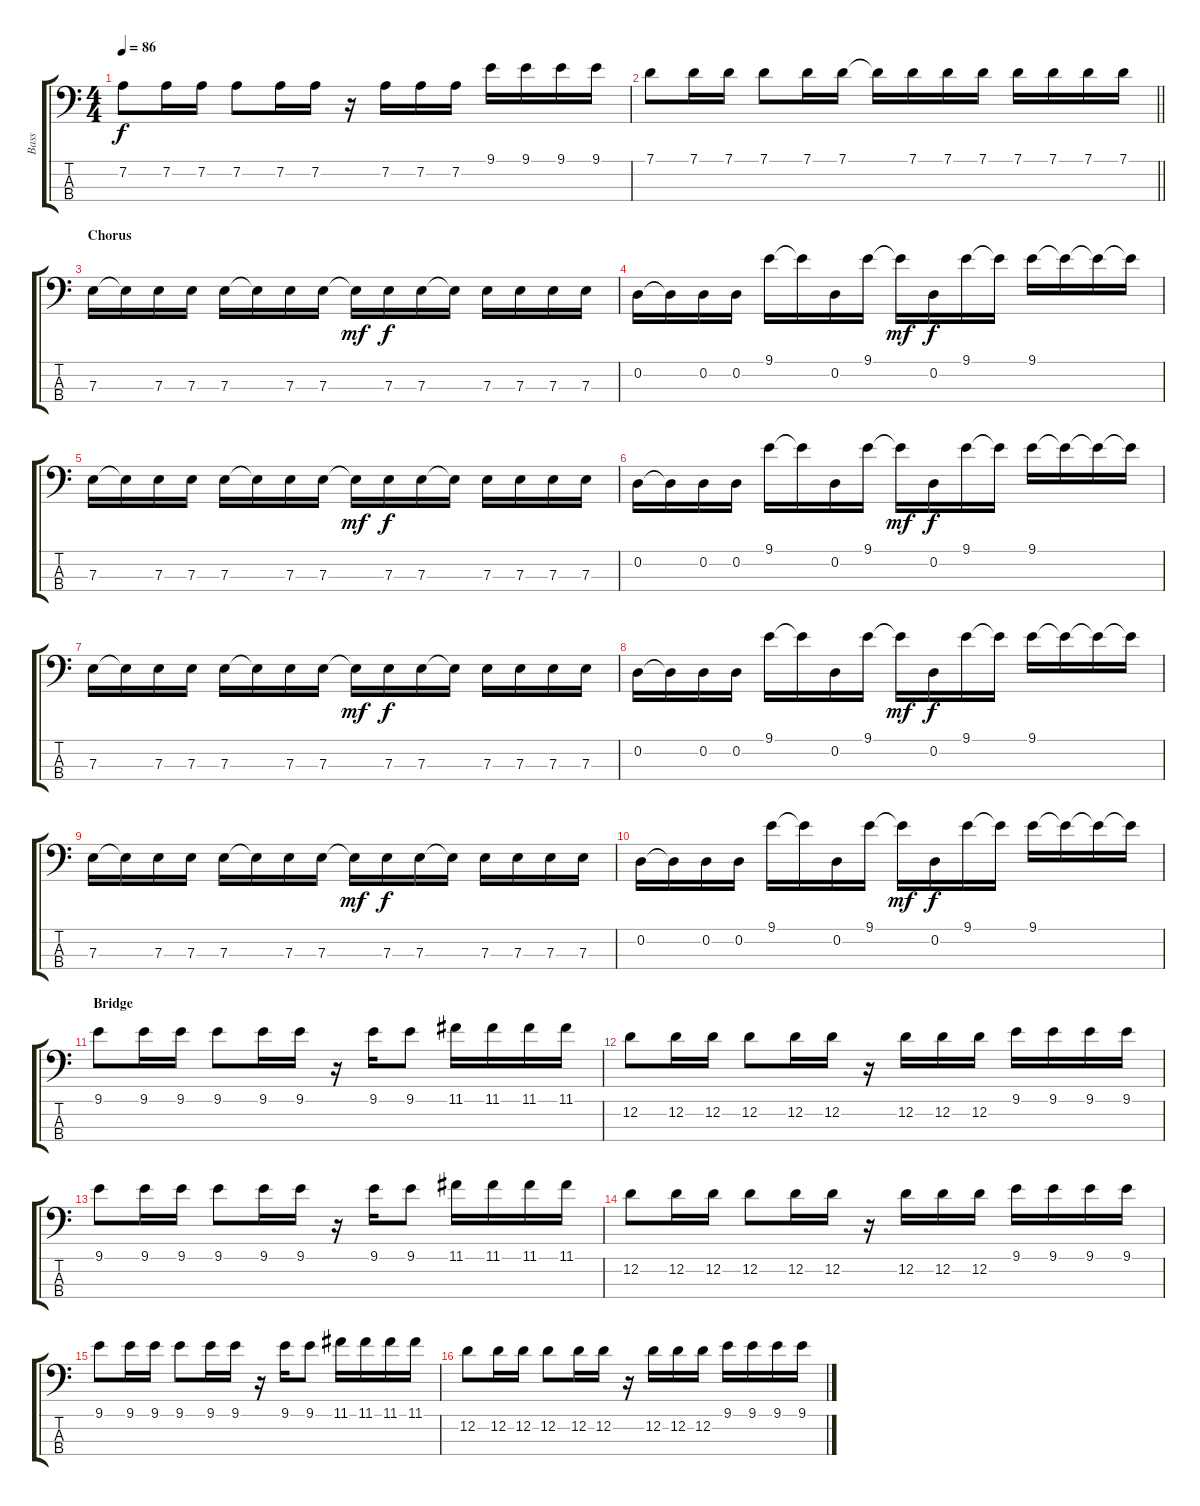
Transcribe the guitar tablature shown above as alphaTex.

\track ("Bass" "Bass") {instrument electricbassfinger}
\staff {score tabs}
\tuning (G2 D2 A1 E1) {hide}
\ts (4 4)
\tempo 86
\clef f4
\ks c
7.2.8{dy f} 7.2.16 7.2.16 7.2.8 7.2.16 7.2.16 r.16 7.2.16 7.2.16 7.2.16 9.1.16 9.1.16 9.1.16 9.1.16 |
\barLineRight lightlight
7.1.8 7.1.16 7.1.16 7.1.8 7.1.16 7.1.16 7.1{t}.16 7.1.16 7.1.16 7.1.16 7.1.16 7.1.16 7.1.16 7.1.16 |
\section ("" "Chorus")
7.3.16 7.3{t}.16 7.3.16 7.3.16 7.3.16 7.3{t}.16 7.3.16 7.3.16 7.3{t}.16{dy mf} 7.3.16{dy f} 7.3.16 7.3{t}.16 7.3.16 7.3.16 7.3.16 7.3.16 |
0.2.16 0.2{t}.16 0.2.16 0.2.16 9.1.16 9.1{t}.16 0.2.16 9.1.16 9.1{t}.16{dy mf} 0.2.16{dy f} 9.1.16 9.1{t}.16 9.1.16 9.1{t}.16 9.1{t}.16 9.1{t}.16 |
7.3.16 7.3{t}.16 7.3.16 7.3.16 7.3.16 7.3{t}.16 7.3.16 7.3.16 7.3{t}.16{dy mf} 7.3.16{dy f} 7.3.16 7.3{t}.16 7.3.16 7.3.16 7.3.16 7.3.16 |
0.2.16 0.2{t}.16 0.2.16 0.2.16 9.1.16 9.1{t}.16 0.2.16 9.1.16 9.1{t}.16{dy mf} 0.2.16{dy f} 9.1.16 9.1{t}.16 9.1.16 9.1{t}.16 9.1{t}.16 9.1{t}.16 |
7.3.16 7.3{t}.16 7.3.16 7.3.16 7.3.16 7.3{t}.16 7.3.16 7.3.16 7.3{t}.16{dy mf} 7.3.16{dy f} 7.3.16 7.3{t}.16 7.3.16 7.3.16 7.3.16 7.3.16 |
0.2.16 0.2{t}.16 0.2.16 0.2.16 9.1.16 9.1{t}.16 0.2.16 9.1.16 9.1{t}.16{dy mf} 0.2.16{dy f} 9.1.16 9.1{t}.16 9.1.16 9.1{t}.16 9.1{t}.16 9.1{t}.16 |
7.3.16 7.3{t}.16 7.3.16 7.3.16 7.3.16 7.3{t}.16 7.3.16 7.3.16 7.3{t}.16{dy mf} 7.3.16{dy f} 7.3.16 7.3{t}.16 7.3.16 7.3.16 7.3.16 7.3.16 |
0.2.16 0.2{t}.16 0.2.16 0.2.16 9.1.16 9.1{t}.16 0.2.16 9.1.16 9.1{t}.16{dy mf} 0.2.16{dy f} 9.1.16 9.1{t}.16 9.1.16 9.1{t}.16 9.1{t}.16 9.1{t}.16 |
\section ("" "Bridge")
9.1.8 9.1.16 9.1.16 9.1.8 9.1.16 9.1.16 r.16 9.1.16 9.1.8 11.1.16 11.1.16 11.1.16 11.1.16 |
12.2.8 12.2.16 12.2.16 12.2.8 12.2.16 12.2.16 r.16 12.2.16 12.2.16 12.2.16 9.1.16 9.1.16 9.1.16 9.1.16 |
9.1.8 9.1.16 9.1.16 9.1.8 9.1.16 9.1.16 r.16 9.1.16 9.1.8 11.1.16 11.1.16 11.1.16 11.1.16 |
12.2.8 12.2.16 12.2.16 12.2.8 12.2.16 12.2.16 r.16 12.2.16 12.2.16 12.2.16 9.1.16 9.1.16 9.1.16 9.1.16 |
9.1.8 9.1.16 9.1.16 9.1.8 9.1.16 9.1.16 r.16 9.1.16 9.1.8 11.1.16 11.1.16 11.1.16 11.1.16 |
12.2.8 12.2.16 12.2.16 12.2.8 12.2.16 12.2.16 r.16 12.2.16 12.2.16 12.2.16 9.1.16 9.1.16 9.1.16 9.1.16
